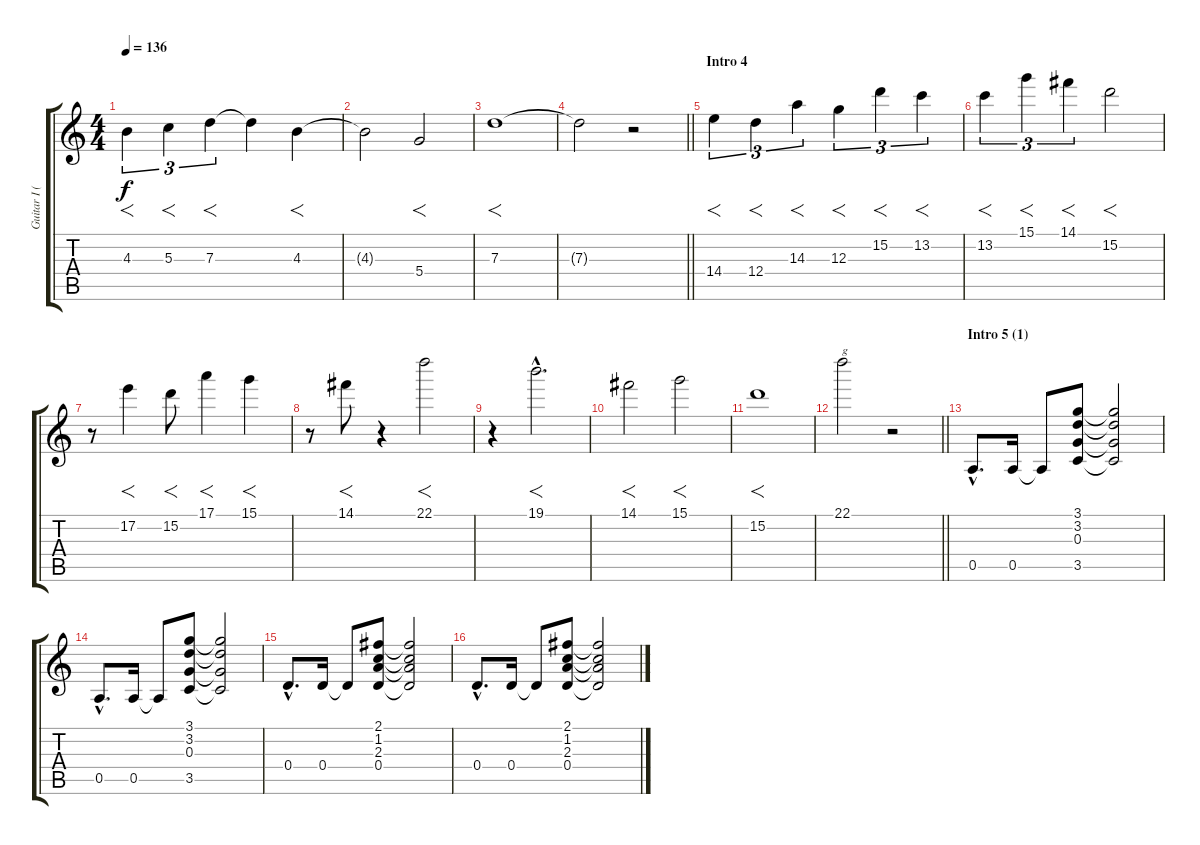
\track ("Guitar I (Daita)" "Guitar I (") {instrument distortionguitar}
\staff {score tabs}
\tuning (E4 B3 G3 D3 A2 E2) {hide}
\ts (4 4)
\tempo 136
\clef g2
\ks c
4.3.4{f tu (3 2) dy f} 5.3.4{f tu (3 2)} 7.3.4{f tu (3 2)} 7.3{t}.4 4.3.4{f} |
4.3{t}.2 5.4.2{f} |
7.3.1{f} |
\barLineRight lightlight
7.3{t}.2 r.2 |
\section ("" "Intro 4")
14.4.4{f tu (3 2)} 12.4.4{f tu (3 2)} 14.3.4{f tu (3 2)} 12.3.4{f tu (3 2)} 15.2.4{f tu (3 2)} 13.2.4{f tu (3 2)} |
13.2.4{f tu (3 2)} 15.1.4{f tu (3 2)} 14.1.4{f tu (3 2)} 15.2.2{f} |
r.8 17.2.4{f} 15.2.8{f} 17.1.4{f} 15.1.4{f} |
r.8 14.1.8{f} r.4 22.1.2{f} |
r.4 19.1{hac}.2{f d} |
14.1.2{f} 15.1.2{f} |
15.2.1{f} |
\barLineRight lightlight
22.1.2{txt "g"} r.2 |
\section ("" "Intro 5 (1)")
0.5{hac}.8{d} 0.5.16 0.5{t}.8 (3.1 3.2 0.3 3.5).8 (3.1{t} 3.2{t} 0.3{t} 3.5{t}).2 |
0.5{hac}.8{d} 0.5.16 0.5{t}.8 (3.1 3.2 0.3 3.5).8 (3.1{t} 3.2{t} 0.3{t} 3.5{t}).2 |
0.4{hac}.8{d} 0.4.16 0.4{t}.8 (2.1 1.2 2.3 0.4).8 (2.1{t} 1.2{t} 2.3{t} 0.4{t}).2 |
0.4{hac}.8{d} 0.4.16 0.4{t}.8 (2.1 1.2 2.3 0.4).8 (2.1{t} 1.2{t} 2.3{t} 0.4{t}).2
